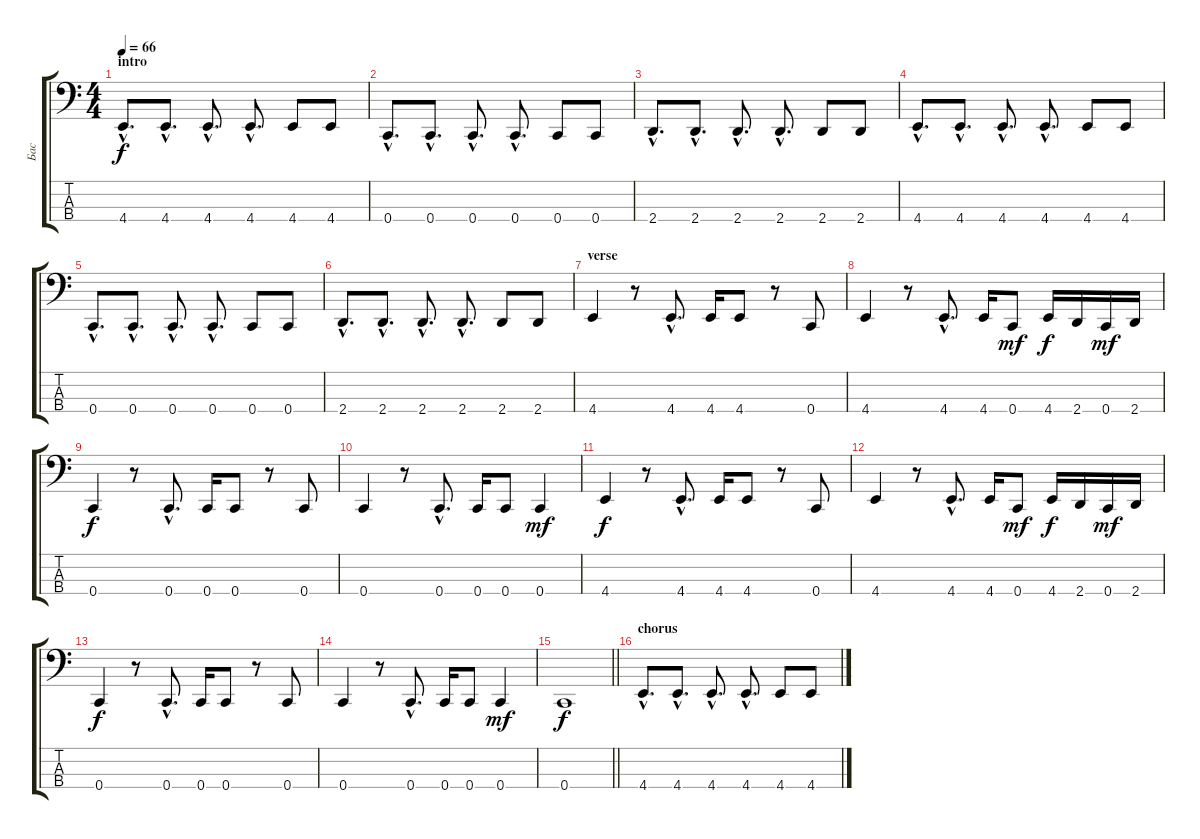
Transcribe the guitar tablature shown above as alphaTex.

\track ("Бас" "Бас") {instrument electricbassfinger}
\staff {score tabs}
\tuning (Eb2 Bb1 F1 C1) {hide}
\ts (4 4)
\section ("" "intro")
\tempo 66
\clef f4
\ks c
4.4{hac}.8{d dy f instrument electricbassfinger} 4.4{hac}.8{d} 4.4{hac}.8{d} 4.4{hac}.8{d} 4.4.8 4.4.8 |
0.4{hac}.8{d} 0.4{hac}.8{d} 0.4{hac}.8{d} 0.4{hac}.8{d} 0.4.8 0.4.8 |
2.4{hac}.8{d} 2.4{hac}.8{d} 2.4{hac}.8{d} 2.4{hac}.8{d} 2.4.8 2.4.8 |
4.4{hac}.8{d} 4.4{hac}.8{d} 4.4{hac}.8{d} 4.4{hac}.8{d} 4.4.8 4.4.8 |
0.4{hac}.8{d} 0.4{hac}.8{d} 0.4{hac}.8{d} 0.4{hac}.8{d} 0.4.8 0.4.8 |
2.4{hac}.8{d} 2.4{hac}.8{d} 2.4{hac}.8{d} 2.4{hac}.8{d} 2.4.8 2.4.8 |
\section ("" "verse")
4.4.4 r.8 4.4{hac}.8{d} 4.4.16 4.4.8 r.8 0.4.8 |
4.4.4 r.8 4.4{hac}.8{d} 4.4.16 0.4.8{dy mf} 4.4.16{dy f} 2.4.16 0.4.16{dy mf} 2.4.16 |
0.4.4{dy f} r.8 0.4{hac}.8{d} 0.4.16 0.4.8 r.8 0.4.8 |
0.4.4 r.8 0.4{hac}.8{d} 0.4.16 0.4.8 0.4.4{dy mf} |
4.4.4{dy f} r.8 4.4{hac}.8{d} 4.4.16 4.4.8 r.8 0.4.8 |
4.4.4 r.8 4.4{hac}.8{d} 4.4.16 0.4.8{dy mf} 4.4.16{dy f} 2.4.16 0.4.16{dy mf} 2.4.16 |
0.4.4{dy f} r.8 0.4{hac}.8{d} 0.4.16 0.4.8 r.8 0.4.8 |
0.4.4 r.8 0.4{hac}.8{d} 0.4.16 0.4.8 0.4.4{dy mf} |
\barLineRight lightlight
0.4.1{dy f} |
\section ("" "chorus")
4.4{hac}.8{d} 4.4{hac}.8{d} 4.4{hac}.8{d} 4.4{hac}.8{d} 4.4.8 4.4.8
